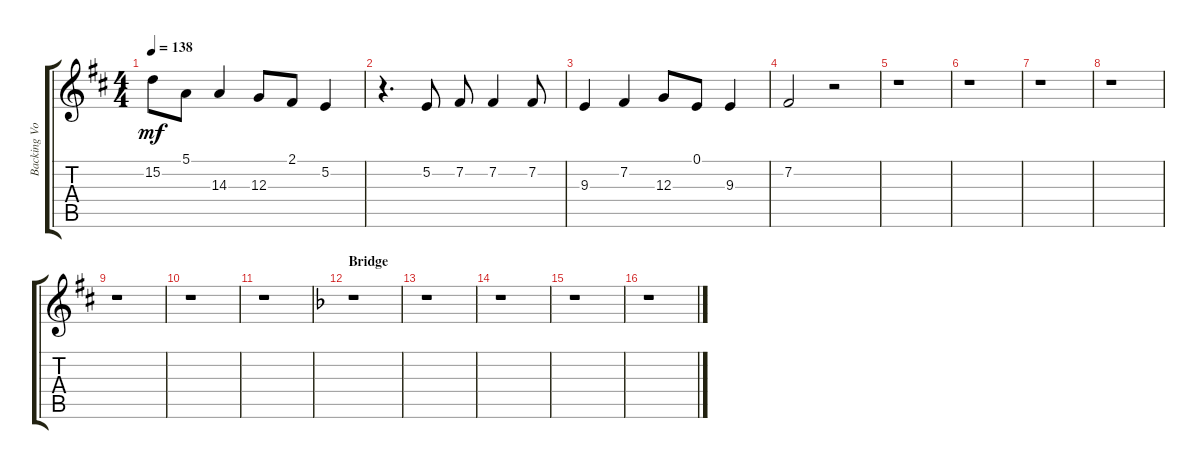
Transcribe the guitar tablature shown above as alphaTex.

\track ("Backing Vocal" "Backing Vo") {instrument pad2warm}
\staff {score tabs}
\tuning (E4 B3 G3 D3 A2 E2) {hide}
\ts (4 4)
\tempo 138
\clef g2
\ks d
15.2.8{dy mf} 5.1.8 14.3.4 12.3.8 2.1.8 5.2.4 |
r.4{d} 5.2.8 7.2.8 7.2.4 7.2.8 |
9.3.4 7.2.4 12.3.8 0.1.8 9.3.4 |
7.2.2 r.2 |
r.1 |
r.1 |
r.1 |
r.1 |
r.1 |
r.1 |
r.1 |
\section ("" "Bridge")
\ks f
r.1 |
r.1 |
r.1 |
r.1 |
r.1
